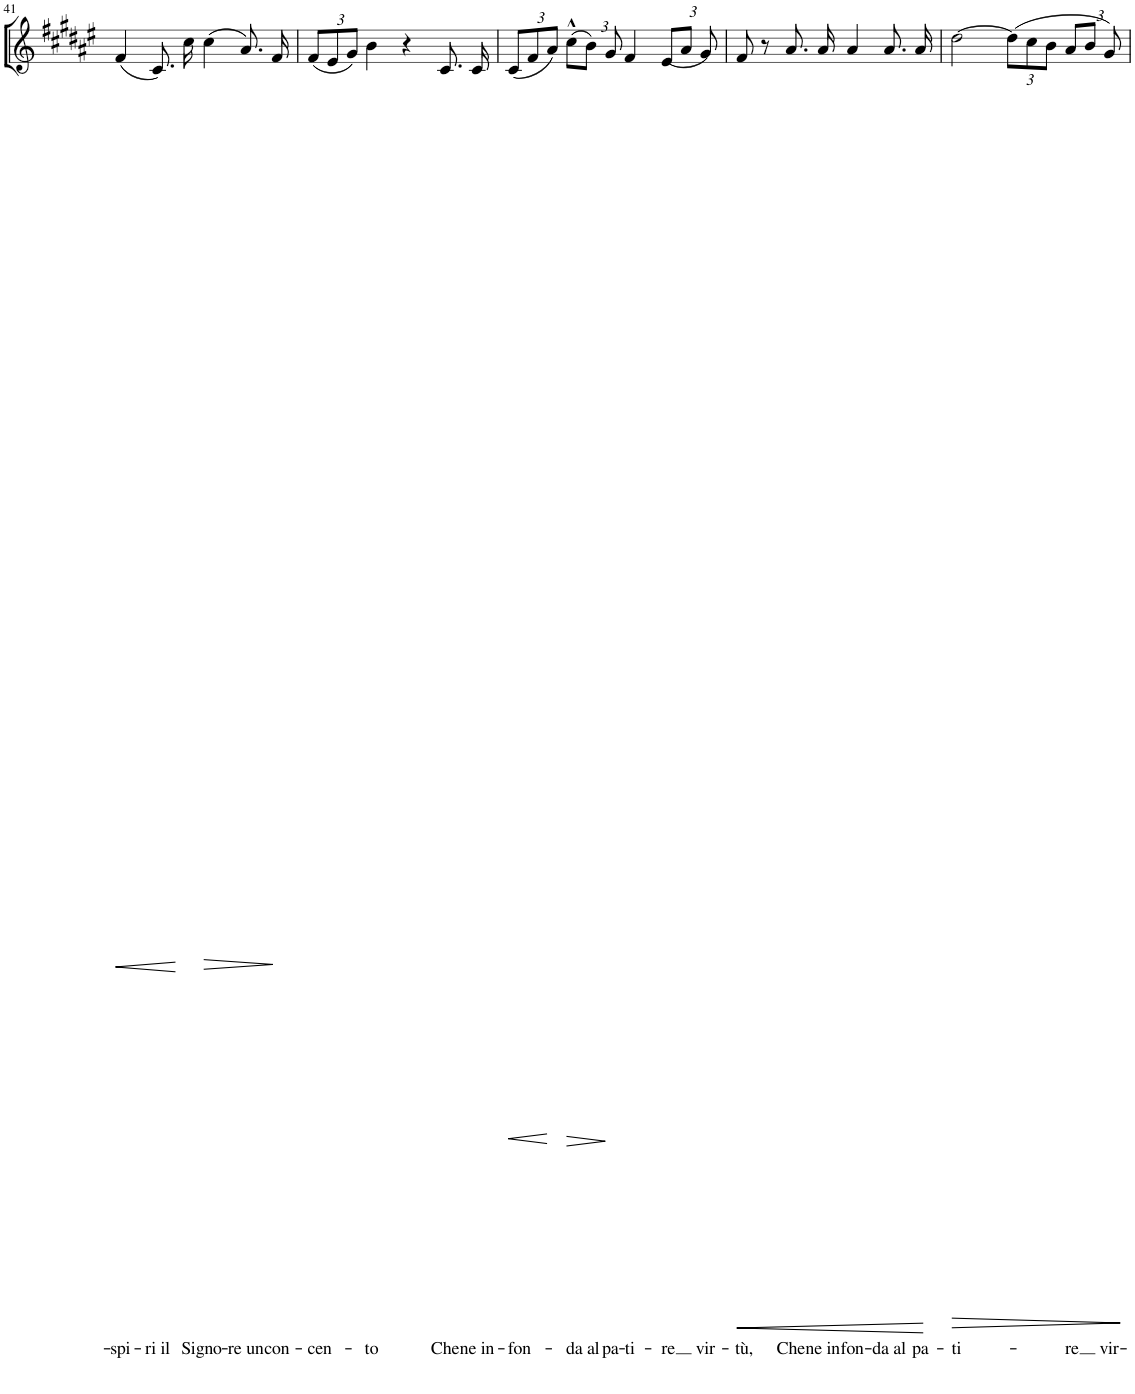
**kern	**text	**dynam
*part1	*part1	*part1
*staff1	*staff1	*staff1
*I"SII	*	*
!!LO:PB:g=z
*clefG2	*	*
*k[f#c#g#d#a#e#]	*	*
*M4/4	*	*
*met(c)	*	*
=41	=41	=41
!	!LO:LY:b	!LO:HP:b
(4f#/	-spi-	<
!	!LO:LY:b	!
8.c#/)	-ri il	.
!	!LO:LY:b	!
16cc#\	Si-	[
!	!LO:LY:b	!LO:HP:b
(4cc#\	-gno-	>
!	!LO:LY:b	!
8.a#/)	-re un	.
!	!LO:LY:b	!
16f#/	con-	.
.	.	]
=42	=42	=42
*Xbrackettup	*	*
!	!LO:LY:b	!
(12f#/L	-cen-	.
12e#/	.	.
12g#/J)	.	.
!	!LO:LY:b	!
4b\	-to	.
4r	.	.
!	!LO:LY:b	!
8.c#/	Che	.
!	!LO:LY:b	!
16c#/	ne in-	.
=43	=43	=43
!	!LO:LY:b	!LO:HP:b
(12c#/L	-fon-	<
12f#/	.	.
12a#/J)	.	[
!	!LO:LY:b	!LO:HP:b
(12cc#^^\L	-da al	>
12b\J)	.	.
!	!LO:LY:b	!
12g#/	pa-	]
!	!LO:LY:b	!
4f#/	-ti-	.
!	!LO:LY:b	!
(12e#/L	-re	.
12a#/J	.	.
!	!LO:LY:b	!
12g#/)	vir-	.
=44	=44	=44
!	!LO:LY:b	!LO:HP:b
8f#/	-tù,	<
8r	.	.
!	!LO:LY:b	!
8.a#/	Che	.
!	!LO:LY:b	!
16a#/	ne in-	.
!	!LO:LY:b	!
4a#/	-fon-	.
!	!LO:LY:b	!
8.a#/	-da al	.
!	!LO:LY:b	!
16a#/	pa-	[
=45	=45	=45
!	!LO:LY:b	!LO:HP:b
[2dd#\	-ti-	>
(12dd#\L]	.	.
12cc#\	.	.
12b\J	.	.
!	!LO:LY:b	!
12a#/L	-re	.
12b/J	.	.
!	!LO:LY:b	!
12g#/)	vir-	]
=	=	=
*-	*-	*-
